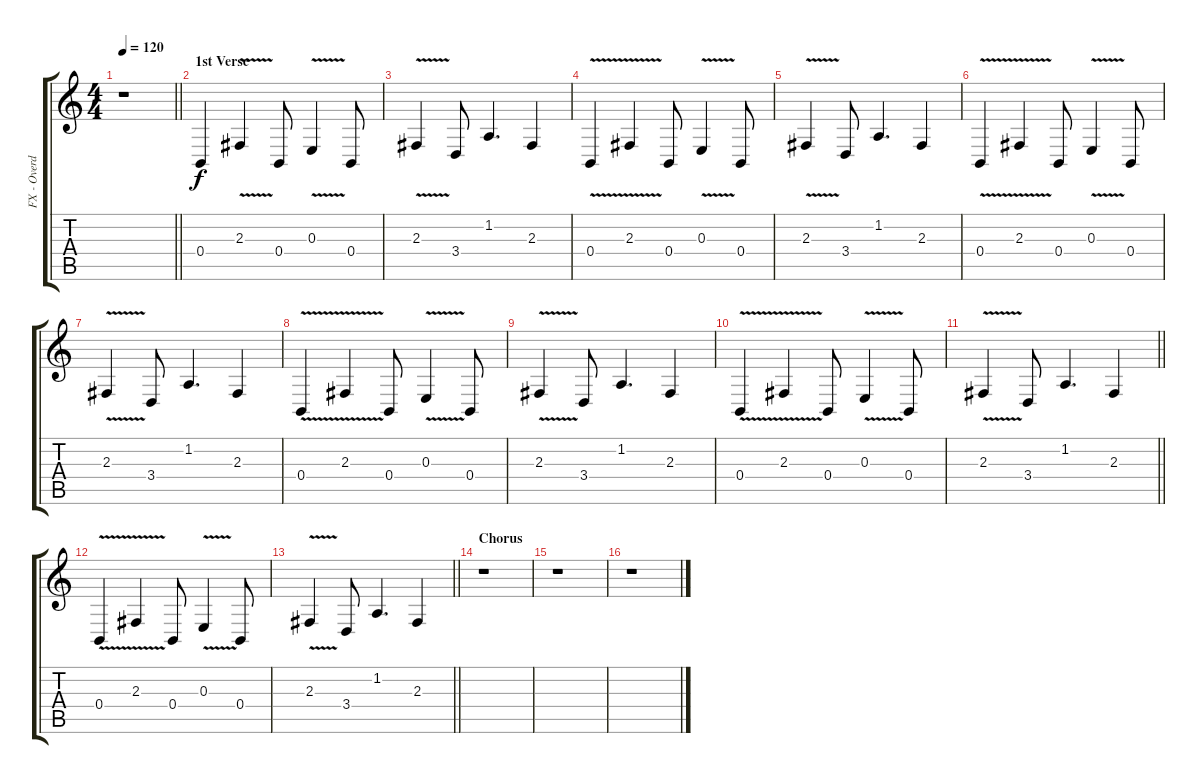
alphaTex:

\track ("FX - Overdub" "FX - Overd") {instrument fx7echoes}
\staff {score tabs}
\tuning (Db4 Ab3 E3 B2 Gb2 Db2) {hide}
\ts (4 4)
\tempo 120
\clef g2
\barLineRight lightlight
\ks c
r.1{dy f} |
\section ("" "1st Verse")
0.4.4 2.3{v}.4 0.4.8 0.3{v}.4 0.4.8 |
2.3{v}.4 3.4.8 1.2.4{d} 2.3.4 |
0.4{v}.4 2.3{v}.4 0.4.8 0.3{v}.4 0.4.8 |
2.3{v}.4 3.4.8 1.2.4{d} 2.3.4 |
0.4{v}.4 2.3{v}.4 0.4.8 0.3{v}.4 0.4.8 |
2.3{v}.4 3.4.8 1.2.4{d} 2.3.4 |
0.4{v}.4 2.3{v}.4 0.4.8 0.3{v}.4 0.4.8 |
2.3{v}.4 3.4.8 1.2.4{d} 2.3.4 |
0.4{v}.4 2.3{v}.4 0.4.8 0.3{v}.4 0.4.8 |
\barLineRight lightlight
2.3{v}.4 3.4.8 1.2.4{d} 2.3.4 |
0.4{v}.4 2.3{v}.4 0.4.8 0.3{v}.4 0.4.8 |
\barLineRight lightlight
2.3{v}.4 3.4.8 1.2.4{d} 2.3.4 |
\section ("" "Chorus")
r.1 |
r.1 |
r.1
